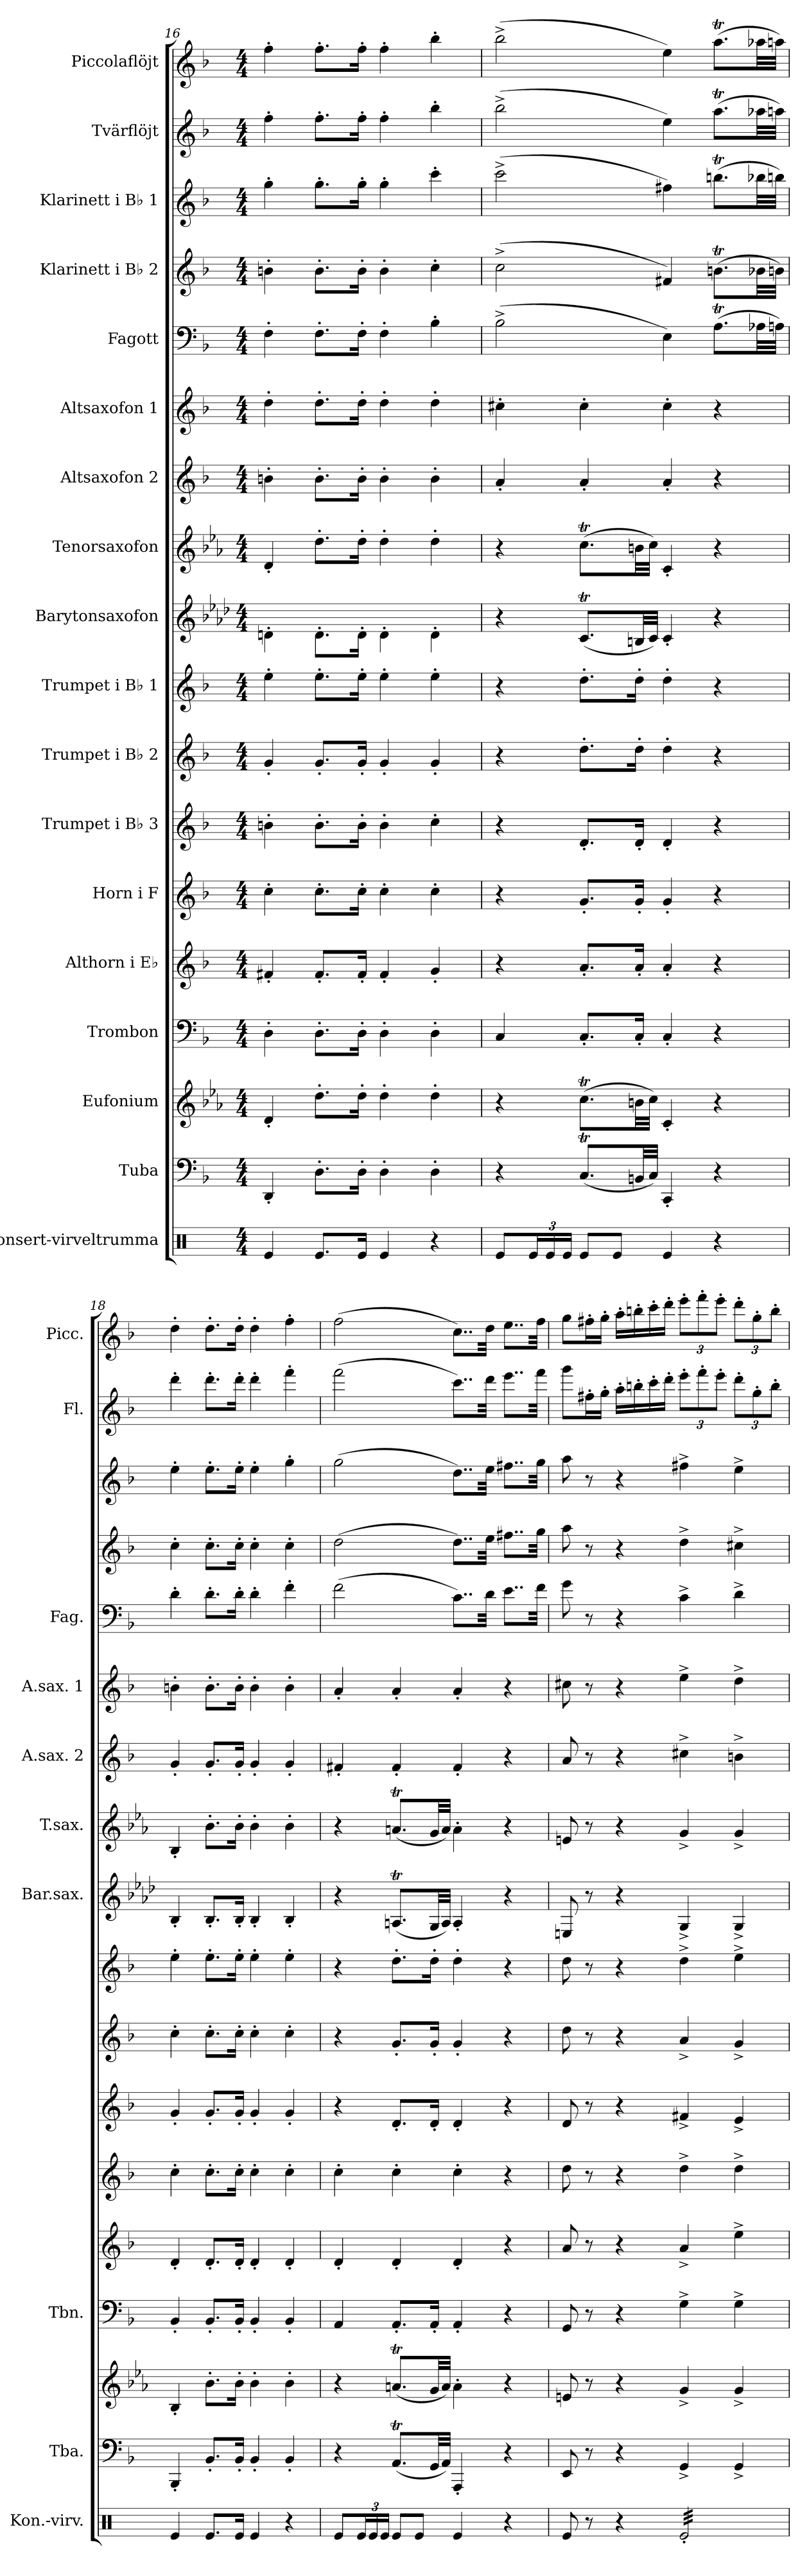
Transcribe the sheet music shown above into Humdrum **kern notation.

**kern	**kern	**kern	**kern	**kern	**kern	**kern	**kern	**kern	**kern	**kern	**kern	**kern	**kern	**kern	**kern	**kern	**kern
*part18	*part17	*part16	*part15	*part14	*part13	*part12	*part11	*part10	*part9	*part8	*part7	*part6	*part5	*part4	*part3	*part2	*part1
*staff18	*staff17	*staff16	*staff15	*staff14	*staff13	*staff12	*staff11	*staff10	*staff9	*staff8	*staff7	*staff6	*staff5	*staff4	*staff3	*staff2	*staff1
*I"Konsert-virveltrumma	*I"Tuba	*I"Eufonium	*I"Trombon	*I"Althorn i E♭	*I"Horn i F	*I"Trumpet i B♭ 3	*I"Trumpet i B♭ 2	*I"Trumpet i B♭ 1	*I"Barytonsaxofon	*I"Tenorsaxofon	*I"Altsaxofon 2	*I"Altsaxofon 1	*I"Fagott	*I"Klarinett i B♭ 2	*I"Klarinett i B♭ 1	*I"Tvärflöjt	*I"Piccolaflöjt
*I'Kon.-virv.	*I'Tba.	*	*I'Tbn.	*	*	*	*	*	*I'Bar.sax.	*I'T.sax.	*I'A.sax. 2	*I'A.sax. 1	*I'Fag.	*	*	*I'Fl.	*I'Picc.
*clefX	*clefF4	*clefG2	*clefF4	*clefG2	*clefG2	*clefG2	*clefG2	*clefG2	*clefG2	*clefG2	*clefG2	*clefG2	*clefF4	*clefG2	*clefG2	*clefG2	*clefG2
*	*	*ITrd8c14	*	*ITrd5c9	*ITrd4c7	*ITrd1c2	*ITrd1c2	*ITrd1c2	*ITrd12c21	*ITrd8c14	*ITrd5c9	*ITrd5c9	*	*ITrd1c2	*ITrd1c2	*	*ITrd-7c-12
*k[]	*k[b-]	*k[b-e-a-]	*k[b-]	*k[b-e-a-d-]	*k[b-e-]	*k[b-e-a-]	*k[b-e-a-]	*k[b-e-a-]	*k[b-e-a-d-]	*k[b-e-a-]	*k[b-e-a-d-]	*k[b-e-a-d-]	*k[b-]	*k[b-e-a-]	*k[b-e-a-]	*k[b-]	*k[b-]
*M4/4	*M4/4	*M4/4	*M4/4	*M4/4	*M4/4	*M4/4	*M4/4	*M4/4	*M4/4	*M4/4	*M4/4	*M4/4	*M4/4	*M4/4	*M4/4	*M4/4	*M4/4
=16	=16	=16	=16	=16	=16	=16	=16	=16	=16	=16	=16	=16	=16	=16	=16	=16	=16
4Re/	4DD'/	4D'/	4D'\	4An'/	4f'\	4an'\	4f'/	4dd'\	4Dn'\	4D'/	4dn'\	4f'\	4F'\	4an'\	4ff'\	4ff'\	4fff'\
8.Re/L	8.D'\L	8.d'\L	8.D'\L	8.A'/L	8.f'\L	8.a'\L	8.f'/L	8.dd'\L	8.D'\L	8.d'\L	8.d'\L	8.f'\L	8.F'\L	8.a'\L	8.ff'\L	8.ff'\L	8.fff'\L
16Re/Jk	16D'\Jk	16d'\Jk	16D'\Jk	16A'/Jk	16f'\Jk	16a'\Jk	16f'/Jk	16dd'\Jk	16D'\Jk	16d'\Jk	16d'\Jk	16f'\Jk	16F'\Jk	16a'\Jk	16ff'\Jk	16ff'\Jk	16fff'\Jk
4Re/	4D'\	4d'\	4D'\	4A'/	4f'\	4a'\	4f'/	4dd'\	4D'\	4d'\	4d'\	4f'\	4F'\	4a'\	4ff'\	4ff'\	4fff'\
4r	4D'\	4d'\	4D'\	4B-'/	4f'\	4b-'\	4f'/	4dd'\	4D'\	4d'\	4d'\	4f'\	4B-'\	4b-'\	4bb-'\	4bb-'\	4bbb-'\
!!LO:PB:g=z
=17	=17	=17	=17	=17	=17	=17	=17	=17	=17	=17	=17	=17	=17	=17	=17	=17	=17
8Re/L	4r	4r	4C/	4r	4r	4r	4r	4r	4r	4r	4c'/	4en'\	(>2B-^\	(>2b-^\	(>2bb-^\	(>2bb-^\	(>2bbb-^\
*Xbrackettup	*	*	*	*	*	*	*	*	*	*	*	*	*	*	*	*	*
24Re/L	.	.	.	.	.	.	.	.	.	.	.	.	.	.	.	.	.
24Re/	.	.	.	.	.	.	.	.	.	.	.	.	.	.	.	.	.
24Re/JJ	.	.	.	.	.	.	.	.	.	.	.	.	.	.	.	.	.
8Re/L	(<8.CT/L	(>8.cT\L	8.C'/L	8.c'/L	8.c'/L	8.c'/L	8.cc'\L	8.cc'\L	(<8.Ct/L	(>8.cT\L	4c'/	4e'\	.	.	.	.	.
8Re/J	.	.	.	.	.	.	.	.	.	.	.	.	.	.	.	.	.
.	32BBn/LL	32Bn\LL	16C'/Jk	16c'/Jk	16c'/Jk	16c'/Jk	16cc'\Jk	16cc'\Jk	32BBn/LL	32Bn\LL	.	.	.	.	.	.	.
.	32C/JJJ)	32c\JJJ)	.	.	.	.	.	.	32C/JJJ)	32c\JJJ)	.	.	.	.	.	.	.
4Re/	4CC'/	4C'/	4C'/	4c'/	4c'/	4c'/	4cc'\	4cc'\	4C'/	4C'/	4c'/	4e'\	4E\)	4en/)	4een\)	4ee\)	4eee\)
4r	4r	4r	4r	4r	4r	4r	4r	4r	4r	4r	4r	4r	(<8.At\L	(>8.ant\L	(>8.aant\L	(>8.aat\L	(>8.aaat\L
.	.	.	.	.	.	.	.	.	.	.	.	.	32A-X\LL	32a-X\LL	32aa-X\LL	32aa-X\LL	32aaa-X\LL
.	.	.	.	.	.	.	.	.	.	.	.	.	32An\JJJ)	32an\JJJ)	32aan\JJJ)	32aan\JJJ)	32aaan\JJJ)
=18	=18	=18	=18	=18	=18	=18	=18	=18	=18	=18	=18	=18	=18	=18	=18	=18	=18
4Re/	4BBB-'/	4BB-'/	4BB-'/	4F'/	4f'\	4f'/	4b-'\	4dd'\	4BB-'/	4BB-'/	4B-'/	4dn'\	4d'\	4b-'\	4dd'\	4ddd'\	4ddd'\
8.Re/L	8.BB-'/L	8.B-'\L	8.BB-'/L	8.F'/L	8.f'\L	8.f'/L	8.b-'\L	8.dd'\L	8.BB-'/L	8.B-'\L	8.B-'/L	8.d'\L	8.d'\L	8.b-'\L	8.dd'\L	8.ddd'\L	8.ddd'\L
16Re/Jk	16BB-'/Jk	16B-'\Jk	16BB-'/Jk	16F'/Jk	16f'\Jk	16f'/Jk	16b-'\Jk	16dd'\Jk	16BB-'/Jk	16B-'\Jk	16B-'/Jk	16d'\Jk	16d'\Jk	16b-'\Jk	16dd'\Jk	16ddd'\Jk	16ddd'\Jk
4Re/	4BB-'/	4B-'\	4BB-'/	4F'/	4f'\	4f'/	4b-'\	4dd'\	4BB-'/	4B-'\	4B-'/	4d'\	4d'\	4b-'\	4dd'\	4ddd'\	4ddd'\
4r	4BB-'/	4B-'\	4BB-'/	4F'/	4f'\	4f'/	4b-'\	4dd'\	4BB-'/	4B-'\	4B-'/	4d'\	4f'\	4b-'\	4ff'\	4fff'\	4fff'\
=19	=19	=19	=19	=19	=19	=19	=19	=19	=19	=19	=19	=19	=19	=19	=19	=19	=19
8Re/L	4r	4r	4AA/	4F'/	4f'\	4r	4r	4r	4r	4r	4An'/	4c'/	(>2f\	(>2cc\	(>2ff\	(>2fff\	(>2fff\
24Re/L	.	.	.	.	.	.	.	.	.	.	.	.	.	.	.	.	.
24Re/	.	.	.	.	.	.	.	.	.	.	.	.	.	.	.	.	.
24Re/JJ	.	.	.	.	.	.	.	.	.	.	.	.	.	.	.	.	.
8Re/L	(<8.AAt/L	(<8.Ant/L	8.AA'/L	4F'/	4f'\	8.c'/L	8.f'/L	8.cc'\L	(<8.AAnt/L	(<8.Ant/L	4A'/	4c'/	.	.	.	.	.
8Re/J	.	.	.	.	.	.	.	.	.	.	.	.	.	.	.	.	.
.	32GG/LL	32G/LL	16AA'/Jk	.	.	16c'/Jk	16f'/Jk	16cc'\Jk	32GG/LL	32G/LL	.	.	.	.	.	.	.
.	32AA/JJJ)	32A/JJJ)	.	.	.	.	.	.	32AA/JJJ)	32A/JJJ)	.	.	.	.	.	.	.
4Re/	4AAA'/	4A'\	4AA'/	4F'/	4f'\	4c'/	4f'/	4cc'\	4AA'/	4A'\	4A'/	4c'/	8..c\L)	8..cc\L)	8..cc\L)	8..ccc\L)	8..ccc\L)
.	.	.	.	.	.	.	.	.	.	.	.	.	32d\Jkk	32dd\Jkk	32dd\Jkk	32ddd\Jkk	32ddd\Jkk
4r	4r	4r	4r	4r	4r	4r	4r	4r	4r	4r	4r	4r	8..e\L	8..een\L	8..een\L	8..eee\L	8..eee\L
.	.	.	.	.	.	.	.	.	.	.	.	.	32f\Jkk	32ff\Jkk	32ff\Jkk	32fff\Jkk	32fff\Jkk
=20	=20	=20	=20	=20	=20	=20	=20	=20	=20	=20	=20	=20	=20	=20	=20	=20	=20
8Re/	8EE/	8En/	8GG/	8c/	8g\	8c/	8cc\	8cc\	8EEn/	8En/	8c/	8en\	8g\	8gg\	8gg\	8ggg\L	8ggg\L
8r	8r	8r	8r	8r	8r	8r	8r	8r	8r	8r	8r	8r	8r	8r	8r	16ff#X'\L	16fff#X'\L
.	.	.	.	.	.	.	.	.	.	.	.	.	.	.	.	16gg'\JJ	16ggg'\JJ
4r	4r	4r	4r	4r	4r	4r	4r	4r	4r	4r	4r	4r	4r	4r	4r	16aa'\LL	16aaa'\LL
.	.	.	.	.	.	.	.	.	.	.	.	.	.	.	.	16bbn'\	16bbbn'\
.	.	.	.	.	.	.	.	.	.	.	.	.	.	.	.	16ccc'\	16cccc'\
.	.	.	.	.	.	.	.	.	.	.	.	.	.	.	.	16ddd'\JJ	16dddd'\JJ
*	*	*	*	*	*	*	*	*	*	*	*	*	*	*	*	*Xbrackettup	*Xbrackettup
*tremolo	*	*	*	*	*	*	*	*	*	*	*	*	*	*	*	*	*
32Re'/LLL	4GG^/	4G^/	4G^\	4c^/	4g^\	4en^/	4g^/	4cc^\	4GG^/	4G^/	4en^\	4g^\	4c^\	4cc^\	4een^\	12eee'\L	12eeee'\L
32Re'/	.	.	.	.	.	.	.	.	.	.	.	.	.	.	.	.	.
32Re'/	.	.	.	.	.	.	.	.	.	.	.	.	.	.	.	.	.
.	.	.	.	.	.	.	.	.	.	.	.	.	.	.	.	12fff'\	12ffff'\
32Re'/	.	.	.	.	.	.	.	.	.	.	.	.	.	.	.	.	.
32Re'/	.	.	.	.	.	.	.	.	.	.	.	.	.	.	.	.	.
32Re'/	.	.	.	.	.	.	.	.	.	.	.	.	.	.	.	.	.
.	.	.	.	.	.	.	.	.	.	.	.	.	.	.	.	12eee'\J	12eeee'\J
32Re'/	.	.	.	.	.	.	.	.	.	.	.	.	.	.	.	.	.
32Re'/	.	.	.	.	.	.	.	.	.	.	.	.	.	.	.	.	.
32Re'/	4GG^/	4G^/	4G^\	4g^\	4g^\	4d^/	4f^/	4dd^\	4GG^/	4G^/	4dn^\	4f^\	4d^\	4bn^\	4dd^\	12ddd'\L	12dddd'\L
32Re'/	.	.	.	.	.	.	.	.	.	.	.	.	.	.	.	.	.
32Re'/	.	.	.	.	.	.	.	.	.	.	.	.	.	.	.	.	.
.	.	.	.	.	.	.	.	.	.	.	.	.	.	.	.	12gg'\	12ggg'\
32Re'/	.	.	.	.	.	.	.	.	.	.	.	.	.	.	.	.	.
32Re'/	.	.	.	.	.	.	.	.	.	.	.	.	.	.	.	.	.
32Re'/	.	.	.	.	.	.	.	.	.	.	.	.	.	.	.	.	.
.	.	.	.	.	.	.	.	.	.	.	.	.	.	.	.	12bb'\J	12bbb'\J
32Re'/	.	.	.	.	.	.	.	.	.	.	.	.	.	.	.	.	.
32Re'/JJJ	.	.	.	.	.	.	.	.	.	.	.	.	.	.	.	.	.
*Xtremolo	*	*	*	*	*	*	*	*	*	*	*	*	*	*	*	*	*
=	=	=	=	=	=	=	=	=	=	=	=	=	=	=	=	=	=
*-	*-	*-	*-	*-	*-	*-	*-	*-	*-	*-	*-	*-	*-	*-	*-	*-	*-
